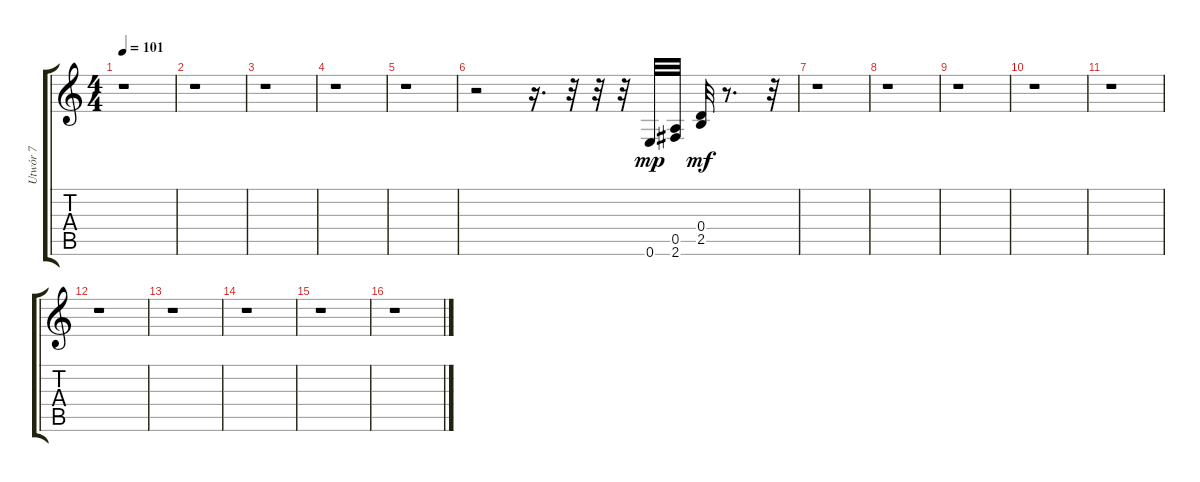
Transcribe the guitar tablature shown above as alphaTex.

\track ("Utwór 7" "Utwór 7") {instrument synthbass1}
\staff {score tabs}
\tuning (E4 B3 G3 D3 A2 E2) {hide}
\ts (4 4)
\tempo 101
\clef g2
\ks c
r.1{dy mp} |
r.1 |
r.1 |
r.1 |
r.1 |
r.2 r.16{d} r.32 r.32 r.32 0.6.32 (0.5 2.6).32 (0.4 2.5).32{dy mf} r.8{d} r.32 |
r.1 |
r.1 |
r.1 |
r.1 |
r.1 |
r.1 |
r.1 |
r.1 |
r.1 |
r.1
